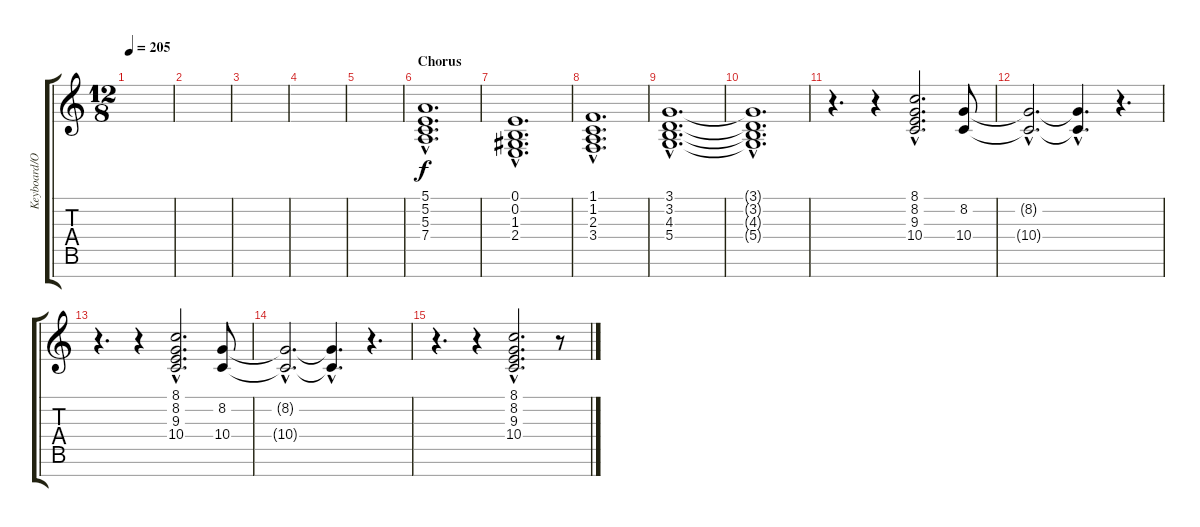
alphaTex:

\track ("Keyboard/Other instr." "Keyboard/O") {instrument churchorgan}
\staff {score tabs}
\tuning (E4 B3 G3 D3 A2 E2 B1) {hide}
\ts (12 8)
\tempo 205
\clef g2
\ks c
|
|
|
|
|
\section ("" "Chorus")
(5.1{hac} 5.2{hac} 5.3{hac} 7.4{hac}).1{d volume 8} |
(0.1{hac} 0.2{hac} 1.3{hac} 2.4{hac}).1{d} |
(1.1{hac} 1.2{hac} 2.3{hac} 3.4{hac}).1{d} |
(3.1{hac} 3.2{hac} 4.3{hac} 5.4{hac}).1{d} |
(3.1{hac t} 3.2{hac t} 4.3{hac t} 5.4{hac t}).1{d} |
r.4{d} r.4 (8.1{hac} 8.2{hac} 9.3{hac} 10.4{hac}).2{d volume 10} (8.2 10.4).8 |
(8.2{hac t} 10.4{hac t}).2{d} (8.2{hac t} 10.4{hac t}).4{d} r.4{d} |
r.4{d} r.4 (8.1{hac} 8.2{hac} 9.3{hac} 10.4{hac}).2{d volume 10} (8.2 10.4).8 |
(8.2{hac t} 10.4{hac t}).2{d} (8.2{hac t} 10.4{hac t}).4{d} r.4{d} |
r.4{d} r.4 (8.1{hac} 8.2{hac} 9.3{hac} 10.4{hac}).2{d} r.8
